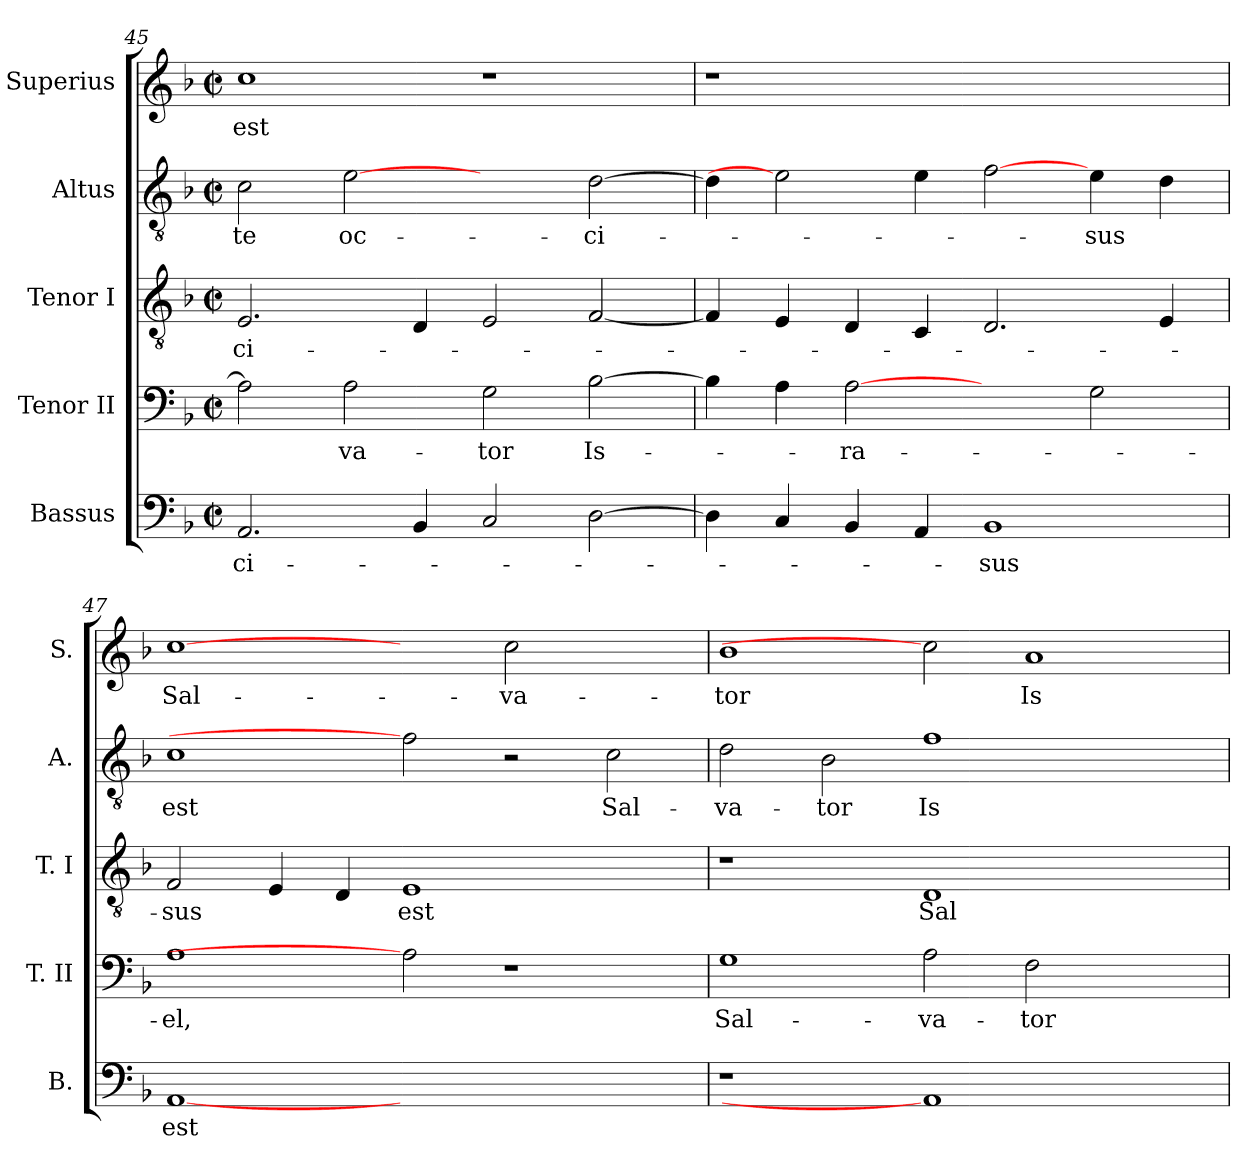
**kern	**text	**kern	**text	**kern	**text	**kern	**text	**kern	**text
*part5	*part5	*part4	*part4	*part3	*part3	*part2	*part2	*part1	*part1
*staff5	*staff5	*staff4	*staff4	*staff3	*staff3	*staff2	*staff2	*staff1	*staff1
*I"Bassus	*	*I"Tenor II	*	*I"Tenor I	*	*I"Altus	*	*I"Superius	*
*I'B.	*	*I'T. II	*	*I'T. I	*	*I'A.	*	*I'S.	*
*clefF4	*	*clefF4	*	*clefGv2	*	*clefGv2	*	*clefG2	*
*	*	*	*	*ITrd7c12	*	*ITrd7c12	*	*	*
*k[b-]	*	*k[b-]	*	*k[b-]	*	*k[b-]	*	*k[b-]	*
*F:	*	*F:	*	*F:	*	*F:	*	*F:	*
*M2/2	*	*M2/2	*	*M2/2	*	*M2/2	*	*M2/2	*
*met(c|)	*	*met(c|)	*	*met(c|)	*	*met(c|)	*	*met(c|)	*
=45	=45	=45	=45	=45	=45	=45	=45	=45	=45
!	!LO:LY:b:color=#000000	!	!	!	!	!	!	!	!
!	!	!	!	!	!LO:LY:b:color=#000000	!	!	!	!
!	!	!	!	!	!	!	!LO:LY:b:color=#000000	!	!
!	!	!	!	!	!	!	!	!	!LO:LY:b:color=#000000
2.AAi/	-ci-	2Ai\]	.	2.EEi/	-ci-	2Ci\	te	1cci	est
!	!	!	!LO:LY:b:color=#000000	!	!	!	!	!	!
!	!	!	!	!	!	!	!LO:LY:b:color=#000000	!	!
.	.	2Ai\	-va-	.	.	[2Ei	oc-	.	.
4BB-i/	.	.	.	4DDi/	.	.	.	.	.
!	!	!	!LO:LY:b:color=#000000	!	!	!	!	!	!
2Ci/	.	2Gi\	-tor	2EEi/	.	2ryy	.	1r	.
!	!	!	!LO:LY:b:color=#000000	!	!	!	!	!	!
!	!	!	!	!	!	!	!LO:LY:b:color=#000000	!	!
[>2Di\	.	[>2B-i\	Is-	[<2FFi/	.	[>2Di\	-ci-	.	.
=46	=46	=46	=46	=46	=46	=46	=46	=46	=46
!	!	!	!	!	!	!	!	!LO:N:vis=1	!
4Di\]	.	4B-i\]	.	4FFi/]	.	4Di\]	.	1r	.
4Ci/	.	4Ai\	.	4EEi/	.	2Ei]	.	.	.
!	!	!	!LO:LY:b:color=#000000	!	!	!	!	!	!
4BB-i/	.	[2Ai	-ra-	4DDi/	.	.	.	.	.
4AAi/	.	.	.	4CCi/	.	4Ei\	.	.	.
!	!LO:LY:b:color=#000000	!	!	!	!	!	!	!	!
1BB-i	-sus	2ryy	.	2.DDi/	.	[2Fi	.	1ryy	.
!	!	!	!	!	!	!	!LO:LY:b:color=#000000	!	!
.	.	2Gi\	.	.	.	4Ei\	-sus	.	.
.	.	.	.	4EEi/	.	4Di\	.	.	.
!!LO:PB:g=z
=47	=47	=47	=47	=47	=47	=47	=47	=47	=47
!	!LO:LY:b:color=#000000	!	!	!	!	!	!	!	!
!	!	!	!LO:LY:b:color=#000000	!	!	!	!	!	!
!	!	!	!	!	!LO:LY:b:color=#000000	!	!	!	!
!	!	!	!	!	!	!	!LO:LY:b:color=#000000	!	!
!	!	!	!	!	!	!	!	!	!LO:LY:b:color=#000000
[1AAi	est	1Ai	-el,	2FFi/	-sus	1Ci	est	[1cci	Sal-
.	.	.	.	4EEi/	.	.	.	.	.
.	.	.	.	4DDi/	.	.	.	.	.
!	!	!	!	!	!LO:LY:b:color=#000000	!	!	!	!
1.ryy	.	2Ai]	.	1EEi	est	2Fi]	.	2ryy	.
!	!	!	!	!	!	!	!	!	!LO:LY:b:color=#000000
.	.	1r	.	.	.	2r	.	2cci\	-va-
!	!	!	!	!	!	!	!LO:LY:b:color=#000000	!	!
.	.	.	.	2ryy	.	2Ci\	Sal-	2ryy	.
=48	=48	=48	=48	=48	=48	=48	=48	=48	=48
!LO:N:vis=1	!	!	!	!	!	!	!	!	!
!	!	!	!LO:LY:b:color=#000000	!	!	!	!	!	!
!	!	!	!	!	!	!	!LO:LY:b:color=#000000	!	!
!	!	!	!	!	!	!	!	!	!LO:LY:b:color=#000000
1r	.	1Gi	Sal-	1r	.	2Di\	-va-	1b-i	-tor
!	!	!	!	!	!	!	!LO:LY:b:color=#000000	!	!
.	.	.	.	.	.	2BB-i\	-tor	.	.
!	!	!	!LO:LY:b:color=#000000	!	!	!	!	!	!
!	!	!	!	!	!LO:LY:b:color=#000000	!	!	!	!
!	!	!	!	!	!	!	!LO:LY:b:color=#000000	!	!
1AAi]	.	2Ai\	-va-	1DDi	Sal-	1Fi	Is-	2cci]	.
!	!	!	!LO:LY:b:color=#000000	!	!	!	!	!	!
!	!	!	!	!	!	!	!	!	!LO:LY:b:color=#000000
.	.	2Fi\	-tor	.	.	.	.	1ai	Is-
2ryy	.	2ryy	.	2ryy	.	2ryy	.	.	.
=	=	=	=	=	=	=	=	=	=
*-	*-	*-	*-	*-	*-	*-	*-	*-	*-
